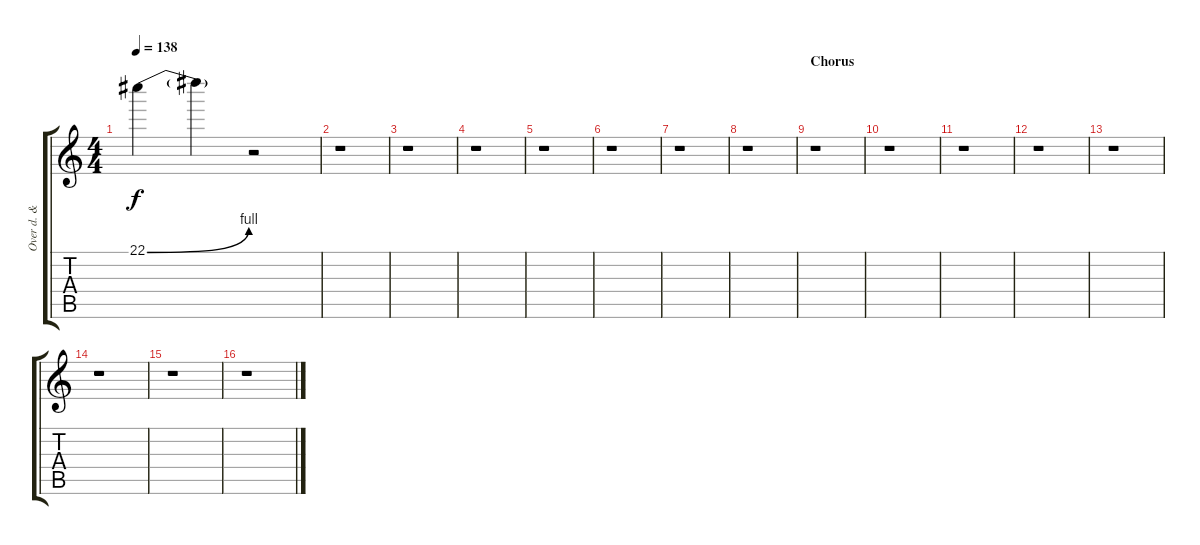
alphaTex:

\track ("Over d. & Solos" "Over d. & ") {instrument distortionguitar}
\staff {score tabs}
\tuning (Eb4 Bb3 Gb3 Db3 Ab2 Eb2) {hide}
\ts (4 4)
\tempo 138
\clef g2
\ks c
22.1{be (bend 0 0 60 4)}.4{dy f} 22.1{t}.4 r.2 |
r.1 |
r.1 |
r.1 |
r.1 |
r.1 |
r.1 |
r.1 |
\section ("" "Chorus")
r.1 |
r.1 |
r.1 |
r.1 |
r.1 |
r.1 |
r.1 |
r.1
